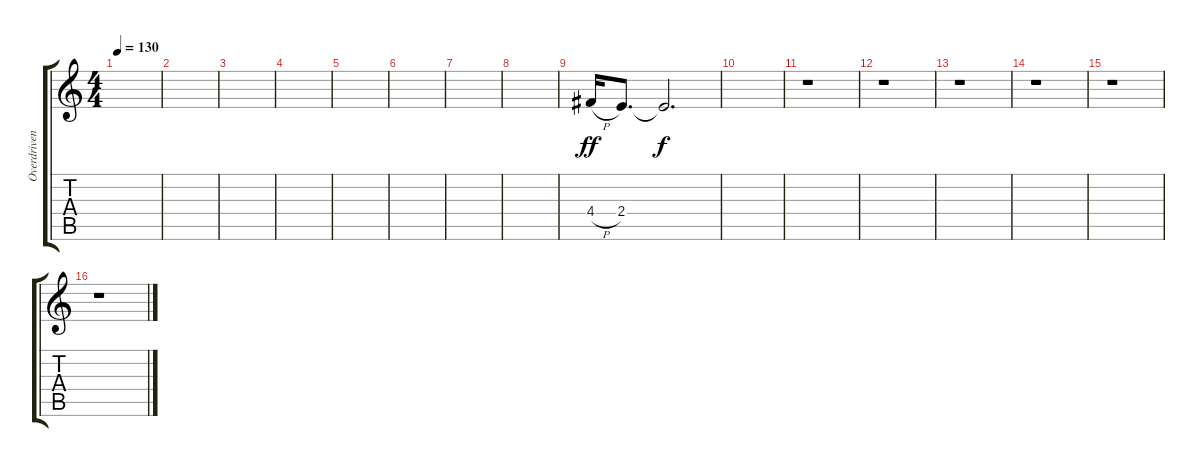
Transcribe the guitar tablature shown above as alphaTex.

\track ("Overdriven Guitar I" "Overdriven") {instrument overdrivenguitar}
\staff {score tabs}
\tuning (E4 B3 G3 D3 A2 E2) {hide}
\ts (4 4)
\tempo 130
\clef g2
\ks c
|
|
|
|
|
|
|
|
4.4{h}.16{dy ff} 2.4.8{d} 2.4{t}.2{d dy f} |
|
r.1 |
r.1 |
r.1 |
r.1 |
r.1 |
r.1
